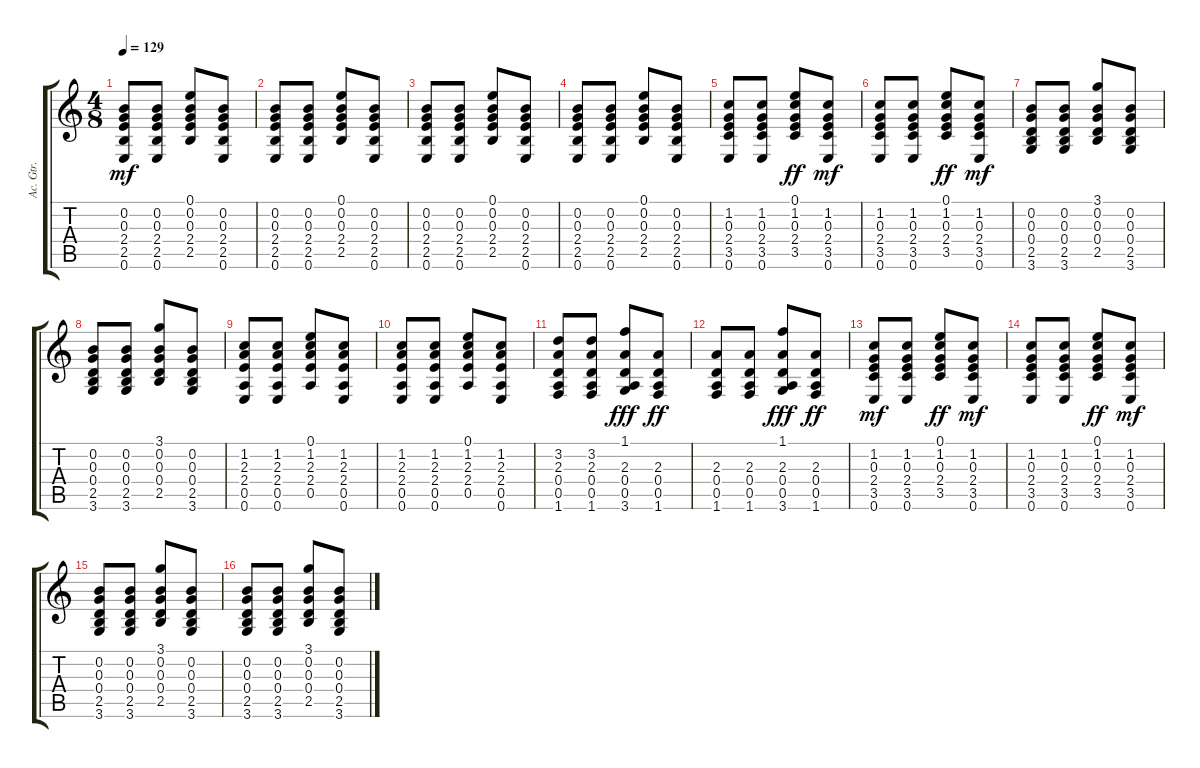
\track ("Ac. Gtr." "Ac. Gtr.") {instrument acousticguitarsteel}
\staff {score tabs}
\tuning (E4 B3 G3 D3 A2 E2) {hide}
\ts (4 8)
\tempo 129
\clef g2
\ks c
(0.2 0.3 2.4 2.5 0.6).8{dy mf} (0.2 0.3 2.4 2.5 0.6).8 (0.1 0.2 0.3 2.4 2.5).8 (0.2 0.3 2.4 2.5 0.6).8 |
(0.2 0.3 2.4 2.5 0.6).8 (0.2 0.3 2.4 2.5 0.6).8 (0.1 0.2 0.3 2.4 2.5).8 (0.2 0.3 2.4 2.5 0.6).8 |
(0.2 0.3 2.4 2.5 0.6).8 (0.2 0.3 2.4 2.5 0.6).8 (0.1 0.2 0.3 2.4 2.5).8 (0.2 0.3 2.4 2.5 0.6).8 |
(0.2 0.3 2.4 2.5 0.6).8 (0.2 0.3 2.4 2.5 0.6).8 (0.1 0.2 0.3 2.4 2.5).8 (0.2 0.3 2.4 2.5 0.6).8 |
(1.2 0.3 2.4 3.5 0.6).8 (1.2 0.3 2.4 3.5 0.6).8 (0.1 1.2 0.3 2.4 3.5).8{dy ff} (1.2 0.3 2.4 3.5 0.6).8{dy mf} |
(1.2 0.3 2.4 3.5 0.6).8 (1.2 0.3 2.4 3.5 0.6).8 (0.1 1.2 0.3 2.4 3.5).8{dy ff} (1.2 0.3 2.4 3.5 0.6).8{dy mf} |
(0.2 0.3 0.4 2.5 3.6).8 (0.2 0.3 0.4 2.5 3.6).8 (3.1 0.2 0.3 0.4 2.5).8 (0.2 0.3 0.4 2.5 3.6).8 |
(0.2 0.3 0.4 2.5 3.6).8 (0.2 0.3 0.4 2.5 3.6).8 (3.1 0.2 0.3 0.4 2.5).8 (0.2 0.3 0.4 2.5 3.6).8 |
(1.2 2.3 2.4 0.5 0.6).8 (1.2 2.3 2.4 0.5 0.6).8 (0.1 1.2 2.3 2.4 0.5).8 (1.2 2.3 2.4 0.5 0.6).8 |
(1.2 2.3 2.4 0.5 0.6).8 (1.2 2.3 2.4 0.5 0.6).8 (0.1 1.2 2.3 2.4 0.5).8 (1.2 2.3 2.4 0.5 0.6).8 |
(3.2 2.3 0.4 0.5 1.6).8 (3.2 2.3 0.4 0.5 1.6).8 (1.1 2.3 0.4 0.5 3.6).8{dy fff} (2.3 0.4 0.5 1.6).8{dy ff} |
(2.3 0.4 0.5 1.6).8 (2.3 0.4 0.5 1.6).8 (1.1 2.3 0.4 0.5 3.6).8{dy fff} (2.3 0.4 0.5 1.6).8{dy ff} |
(1.2 0.3 2.4 3.5 0.6).8{dy mf} (1.2 0.3 2.4 3.5 0.6).8 (0.1 1.2 0.3 2.4 3.5).8{dy ff} (1.2 0.3 2.4 3.5 0.6).8{dy mf} |
(1.2 0.3 2.4 3.5 0.6).8 (1.2 0.3 2.4 3.5 0.6).8 (0.1 1.2 0.3 2.4 3.5).8{dy ff} (1.2 0.3 2.4 3.5 0.6).8{dy mf} |
(0.2 0.3 0.4 2.5 3.6).8 (0.2 0.3 0.4 2.5 3.6).8 (3.1 0.2 0.3 0.4 2.5).8 (0.2 0.3 0.4 2.5 3.6).8 |
(0.2 0.3 0.4 2.5 3.6).8 (0.2 0.3 0.4 2.5 3.6).8 (3.1 0.2 0.3 0.4 2.5).8 (0.2 0.3 0.4 2.5 3.6).8
